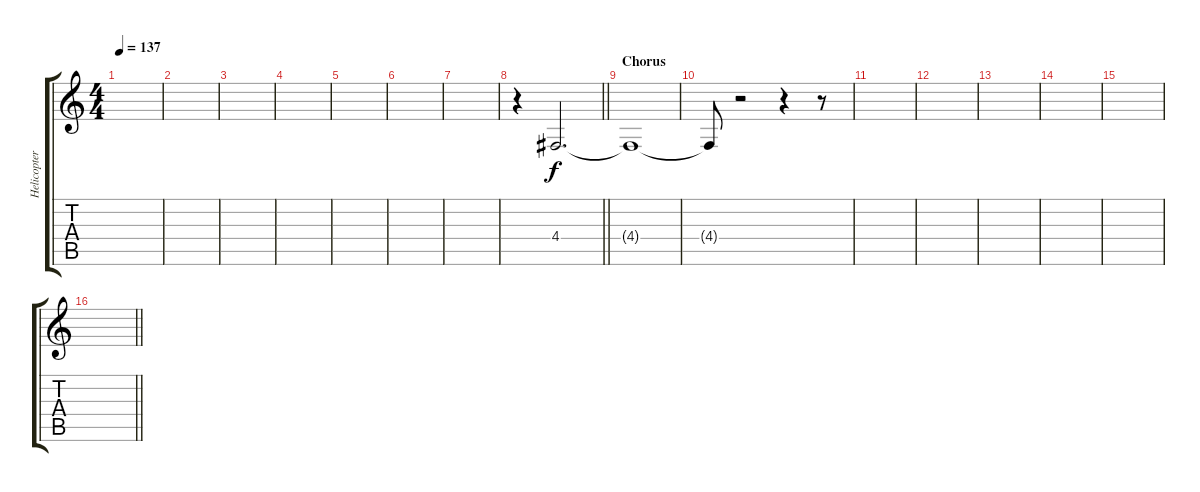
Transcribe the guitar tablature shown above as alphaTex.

\track ("Helicopter Sounds" "Helicopter") {instrument helicopter}
\staff {score tabs}
\tuning (E4 B3 G3 D3 A2 E2) {hide}
\ts (4 4)
\tempo 137
\clef g2
\ks c
|
|
|
|
|
|
|
\barLineRight lightlight
r.4 4.4.2{d} |
\section ("" "Chorus")
4.4{t}.1 |
4.4{t}.8 r.2 r.4 r.8 |
|
|
|
|
|
\barLineRight lightlight
